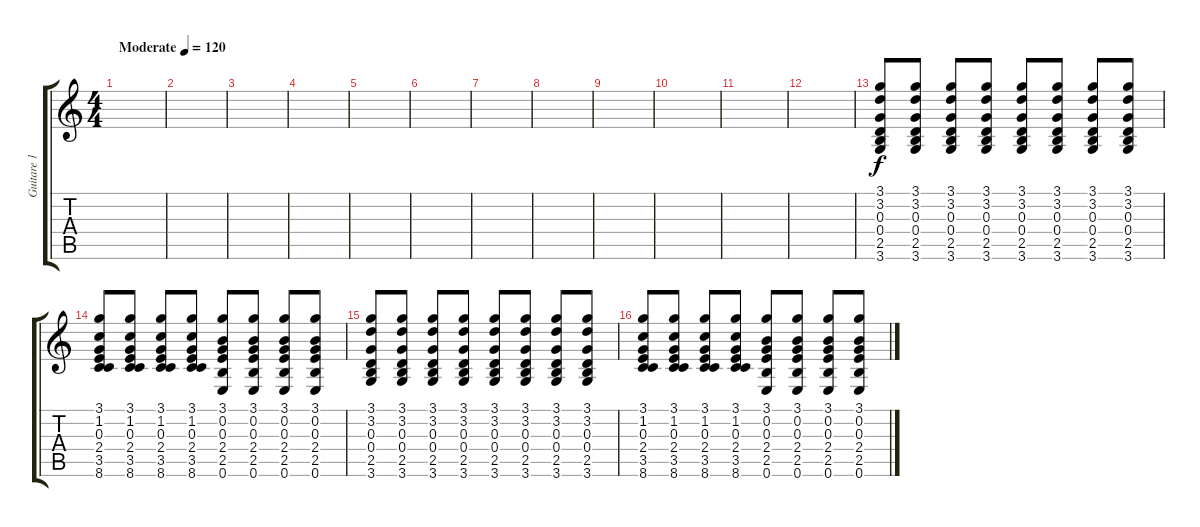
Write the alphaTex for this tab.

\track ("Guitare 1" "Guitare 1") {instrument distortionguitar}
\staff {score tabs}
\tuning (E4 B3 G3 D3 A2 E2) {hide}
\ts (4 4)
\tempo (120 "Moderate")
\clef g2
\ks c
|
|
|
|
|
|
|
|
|
|
|
|
(3.1 3.2 0.3 0.4 2.5 3.6).8 (3.1 3.2 0.3 0.4 2.5 3.6).8 (3.1 3.2 0.3 0.4 2.5 3.6).8 (3.1 3.2 0.3 0.4 2.5 3.6).8 (3.1 3.2 0.3 0.4 2.5 3.6).8 (3.1 3.2 0.3 0.4 2.5 3.6).8 (3.1 3.2 0.3 0.4 2.5 3.6).8 (3.1 3.2 0.3 0.4 2.5 3.6).8 |
(3.1 1.2 0.3 2.4 3.5 8.6).8 (3.1 1.2 0.3 2.4 3.5 8.6).8 (3.1 1.2 0.3 2.4 3.5 8.6).8 (3.1 1.2 0.3 2.4 3.5 8.6).8 (3.1 0.2 0.3 2.4 2.5 0.6).8 (3.1 0.2 0.3 2.4 2.5 0.6).8 (3.1 0.2 0.3 2.4 2.5 0.6).8 (3.1 0.2 0.3 2.4 2.5 0.6).8 |
(3.1 3.2 0.3 0.4 2.5 3.6).8 (3.1 3.2 0.3 0.4 2.5 3.6).8 (3.1 3.2 0.3 0.4 2.5 3.6).8 (3.1 3.2 0.3 0.4 2.5 3.6).8 (3.1 3.2 0.3 0.4 2.5 3.6).8 (3.1 3.2 0.3 0.4 2.5 3.6).8 (3.1 3.2 0.3 0.4 2.5 3.6).8 (3.1 3.2 0.3 0.4 2.5 3.6).8 |
(3.1 1.2 0.3 2.4 3.5 8.6).8 (3.1 1.2 0.3 2.4 3.5 8.6).8 (3.1 1.2 0.3 2.4 3.5 8.6).8 (3.1 1.2 0.3 2.4 3.5 8.6).8 (3.1 0.2 0.3 2.4 2.5 0.6).8 (3.1 0.2 0.3 2.4 2.5 0.6).8 (3.1 0.2 0.3 2.4 2.5 0.6).8 (3.1 0.2 0.3 2.4 2.5 0.6).8
